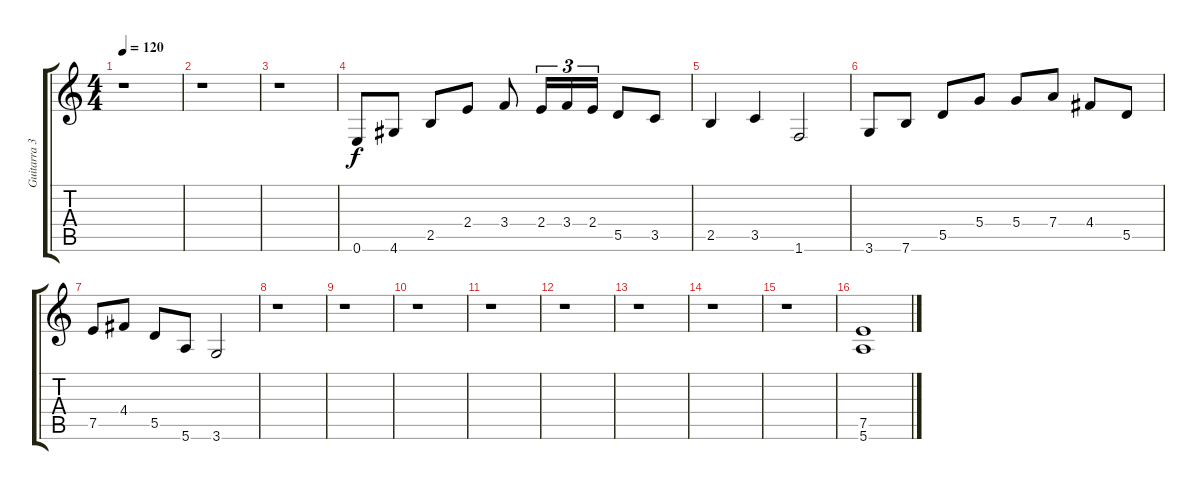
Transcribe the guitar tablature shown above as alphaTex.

\track ("Guitarra 3" "Guitarra 3") {instrument overdrivenguitar}
\staff {score tabs}
\tuning (E4 B3 G3 D3 A2 E2) {hide}
\ts (4 4)
\tempo 120
\clef g2
\ks c
r.1{dy f} |
r.1 |
r.1 |
0.6.8 4.6.8 2.5.8 2.4.8 3.4.8 2.4.16{tu (3 2)} 3.4.16{tu (3 2)} 2.4.16{tu (3 2)} 5.5.8 3.5.8 |
2.5.4 3.5.4 1.6.2 |
3.6.8 7.6.8 5.5.8 5.4.8 5.4.8 7.4.8 4.4.8 5.5.8 |
7.5.8 4.4.8 5.5.8 5.6.8 3.6.2 |
r.1 |
r.1 |
r.1 |
r.1 |
r.1 |
r.1 |
r.1 |
r.1 |
(7.5 5.6).1
